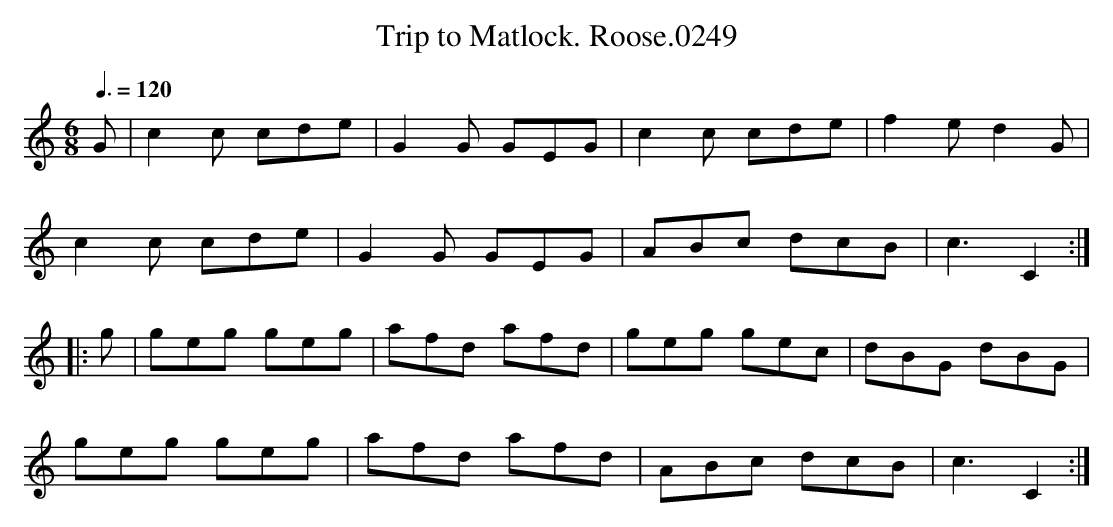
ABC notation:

X:1
T:Trip to Matlock. Roose.0249
M:6/8
L:1/8
Q:3/8=120
K:C
G|c2c cde|G2G GEG|c2c cde|f2e d2G|
c2c cde|G2G GEG|ABc dcB|c3 C2:|
|:g|geg geg|afd afd|geg gec|dBG dBG|
geg geg|afd afd|ABc dcB|c3 C2:|
